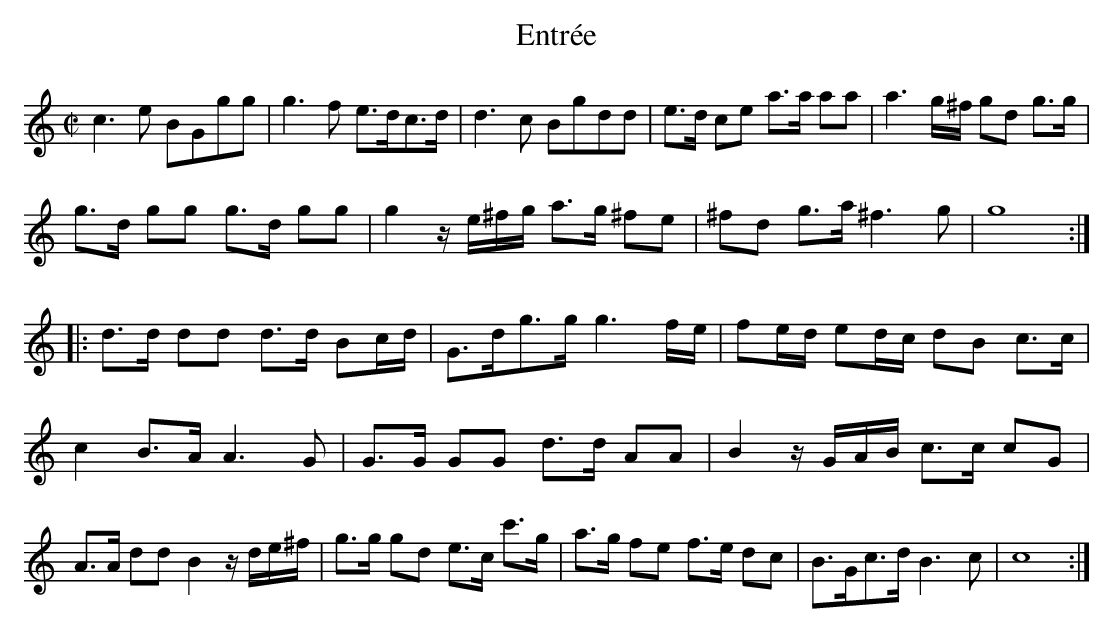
X:1
T:Entr\'ee
M:C|
K:Cmaj
c3e BGgg|g3f e>dc>d|d3c Bgdd|e>d ce a>a aa|a3 g/^f/ gd g>g|
g>d gg g>d gg|g2z/e/^f/g/ a>g ^fe|^fd g>a ^f3g|g8:|
|:d>d dd d>d Bc/d/|G>dg>g g3f/e/|fe/d/ ed/c/ dB c>c|
c2 B>A A3G|G>G GG d>d AA|B2 z/G/A/B/ c>c cG|
A>A dd B2 z/d/e/^f/|g>g gd e>c c'>g|a>g fe f>e dc|B>Gc>d B3c|c8:|
